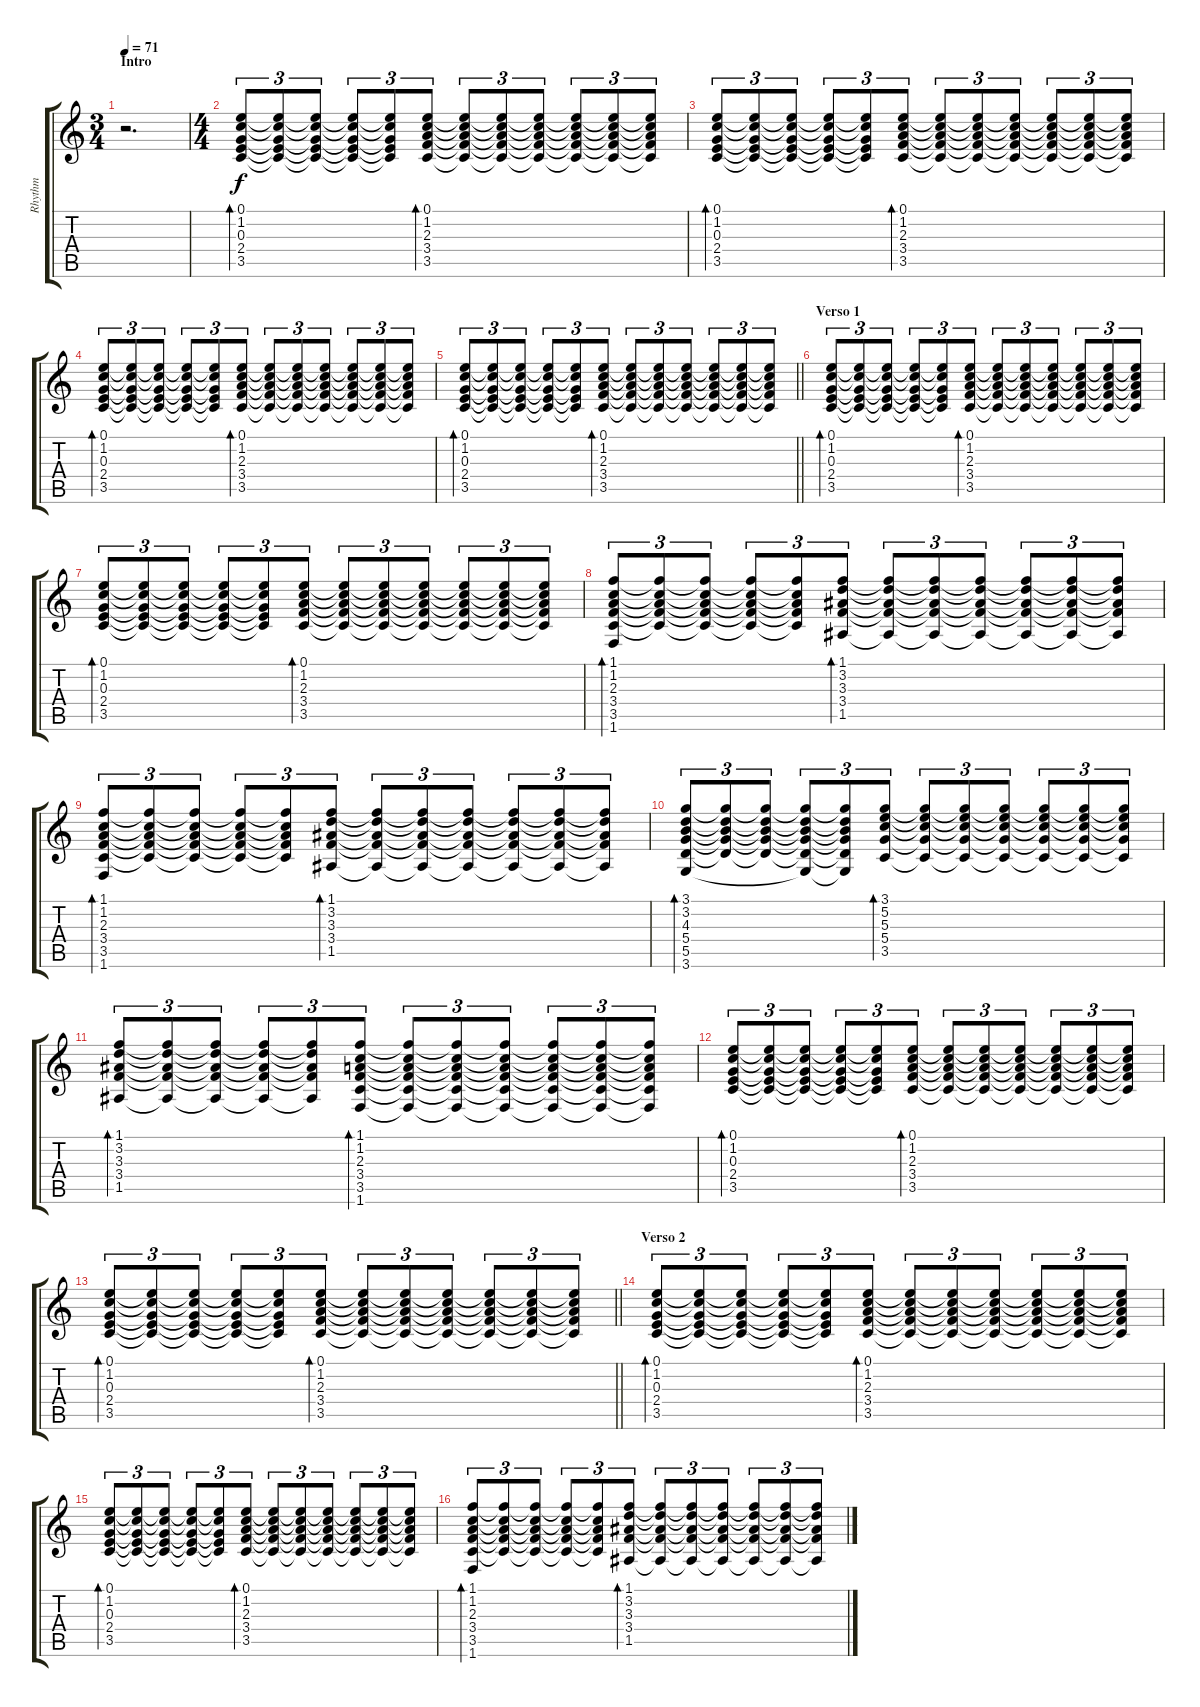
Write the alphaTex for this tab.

\track ("Rhythm" "Rhythm") {instrument electricguitarclean}
\staff {score tabs}
\tuning (E4 B3 G3 D3 A2 E2) {hide}
\ts (3 4)
\section ("" "Intro")
\tempo 71
\clef g2
\ks c
r.2{d dy f instrument electricguitarclean} |
\ts (4 4)
(0.1 1.2 0.3 2.4 3.5).8{tu (3 2) bd 120} (0.1{t} 1.2{t} 0.3{t} 2.4{t} 3.5{t}).8{tu (3 2)} (0.1{t} 1.2{t} 0.3{t} 2.4{t} 3.5{t}).8{tu (3 2)} (0.1{t} 1.2{t} 0.3{t} 2.4{t} 3.5{t}).8{tu (3 2)} (0.1{t} 1.2{t} 0.3{t} 2.4{t} 3.5{t}).8{tu (3 2)} (0.1 1.2 2.3 3.4 3.5).8{tu (3 2) bd 120} (0.1{t} 1.2{t} 2.3{t} 3.4{t} 3.5{t}).8{tu (3 2)} (0.1{t} 1.2{t} 2.3{t} 3.4{t} 3.5{t}).8{tu (3 2)} (0.1{t} 1.2{t} 2.3{t} 3.4{t} 3.5{t}).8{tu (3 2)} (0.1{t} 1.2{t} 2.3{t} 3.4{t} 3.5{t}).8{tu (3 2)} (0.1{t} 1.2{t} 2.3{t} 3.4{t} 3.5{t}).8{tu (3 2)} (0.1{t} 1.2{t} 2.3{t} 3.4{t} 3.5{t}).8{tu (3 2)} |
(0.1 1.2 0.3 2.4 3.5).8{tu (3 2) bd 120} (0.1{t} 1.2{t} 0.3{t} 2.4{t} 3.5{t}).8{tu (3 2)} (0.1{t} 1.2{t} 0.3{t} 2.4{t} 3.5{t}).8{tu (3 2)} (0.1{t} 1.2{t} 0.3{t} 2.4{t} 3.5{t}).8{tu (3 2)} (0.1{t} 1.2{t} 0.3{t} 2.4{t} 3.5{t}).8{tu (3 2)} (0.1 1.2 2.3 3.4 3.5).8{tu (3 2) bd 120} (0.1{t} 1.2{t} 2.3{t} 3.4{t} 3.5{t}).8{tu (3 2)} (0.1{t} 1.2{t} 2.3{t} 3.4{t} 3.5{t}).8{tu (3 2)} (0.1{t} 1.2{t} 2.3{t} 3.4{t} 3.5{t}).8{tu (3 2)} (0.1{t} 1.2{t} 2.3{t} 3.4{t} 3.5{t}).8{tu (3 2)} (0.1{t} 1.2{t} 2.3{t} 3.4{t} 3.5{t}).8{tu (3 2)} (0.1{t} 1.2{t} 2.3{t} 3.4{t} 3.5{t}).8{tu (3 2)} |
(0.1 1.2 0.3 2.4 3.5).8{tu (3 2) bd 120} (0.1{t} 1.2{t} 0.3{t} 2.4{t} 3.5{t}).8{tu (3 2)} (0.1{t} 1.2{t} 0.3{t} 2.4{t} 3.5{t}).8{tu (3 2)} (0.1{t} 1.2{t} 0.3{t} 2.4{t} 3.5{t}).8{tu (3 2)} (0.1{t} 1.2{t} 0.3{t} 2.4{t} 3.5{t}).8{tu (3 2)} (0.1 1.2 2.3 3.4 3.5).8{tu (3 2) bd 120} (0.1{t} 1.2{t} 2.3{t} 3.4{t} 3.5{t}).8{tu (3 2)} (0.1{t} 1.2{t} 2.3{t} 3.4{t} 3.5{t}).8{tu (3 2)} (0.1{t} 1.2{t} 2.3{t} 3.4{t} 3.5{t}).8{tu (3 2)} (0.1{t} 1.2{t} 2.3{t} 3.4{t} 3.5{t}).8{tu (3 2)} (0.1{t} 1.2{t} 2.3{t} 3.4{t} 3.5{t}).8{tu (3 2)} (0.1{t} 1.2{t} 2.3{t} 3.4{t} 3.5{t}).8{tu (3 2)} |
\barLineRight lightlight
(0.1 1.2 0.3 2.4 3.5).8{tu (3 2) bd 120} (0.1{t} 1.2{t} 0.3{t} 2.4{t} 3.5{t}).8{tu (3 2)} (0.1{t} 1.2{t} 0.3{t} 2.4{t} 3.5{t}).8{tu (3 2)} (0.1{t} 1.2{t} 0.3{t} 2.4{t} 3.5{t}).8{tu (3 2)} (0.1{t} 1.2{t} 0.3{t} 2.4{t} 3.5{t}).8{tu (3 2)} (0.1 1.2 2.3 3.4 3.5).8{tu (3 2) bd 120} (0.1{t} 1.2{t} 2.3{t} 3.4{t} 3.5{t}).8{tu (3 2)} (0.1{t} 1.2{t} 2.3{t} 3.4{t} 3.5{t}).8{tu (3 2)} (0.1{t} 1.2{t} 2.3{t} 3.4{t} 3.5{t}).8{tu (3 2)} (0.1{t} 1.2{t} 2.3{t} 3.4{t} 3.5{t}).8{tu (3 2)} (0.1{t} 1.2{t} 2.3{t} 3.4{t} 3.5{t}).8{tu (3 2)} (0.1{t} 1.2{t} 2.3{t} 3.4{t} 3.5{t}).8{tu (3 2)} |
\section ("" "Verso 1")
(0.1 1.2 0.3 2.4 3.5).8{tu (3 2) bd 120} (0.1{t} 1.2{t} 0.3{t} 2.4{t} 3.5{t}).8{tu (3 2)} (0.1{t} 1.2{t} 0.3{t} 2.4{t} 3.5{t}).8{tu (3 2)} (0.1{t} 1.2{t} 0.3{t} 2.4{t} 3.5{t}).8{tu (3 2)} (0.1{t} 1.2{t} 0.3{t} 2.4{t} 3.5{t}).8{tu (3 2)} (0.1 1.2 2.3 3.4 3.5).8{tu (3 2) bd 120} (0.1{t} 1.2{t} 2.3{t} 3.4{t} 3.5{t}).8{tu (3 2)} (0.1{t} 1.2{t} 2.3{t} 3.4{t} 3.5{t}).8{tu (3 2)} (0.1{t} 1.2{t} 2.3{t} 3.4{t} 3.5{t}).8{tu (3 2)} (0.1{t} 1.2{t} 2.3{t} 3.4{t} 3.5{t}).8{tu (3 2)} (0.1{t} 1.2{t} 2.3{t} 3.4{t} 3.5{t}).8{tu (3 2)} (0.1{t} 1.2{t} 2.3{t} 3.4{t} 3.5{t}).8{tu (3 2)} |
(0.1 1.2 0.3 2.4 3.5).8{tu (3 2) bd 120} (0.1{t} 1.2{t} 0.3{t} 2.4{t} 3.5{t}).8{tu (3 2)} (0.1{t} 1.2{t} 0.3{t} 2.4{t} 3.5{t}).8{tu (3 2)} (0.1{t} 1.2{t} 0.3{t} 2.4{t} 3.5{t}).8{tu (3 2)} (0.1{t} 1.2{t} 0.3{t} 2.4{t} 3.5{t}).8{tu (3 2)} (0.1 1.2 2.3 3.4 3.5).8{tu (3 2) bd 120} (0.1{t} 1.2{t} 2.3{t} 3.4{t} 3.5{t}).8{tu (3 2)} (0.1{t} 1.2{t} 2.3{t} 3.4{t} 3.5{t}).8{tu (3 2)} (0.1{t} 1.2{t} 2.3{t} 3.4{t} 3.5{t}).8{tu (3 2)} (0.1{t} 1.2{t} 2.3{t} 3.4{t} 3.5{t}).8{tu (3 2)} (0.1{t} 1.2{t} 2.3{t} 3.4{t} 3.5{t}).8{tu (3 2)} (0.1{t} 1.2{t} 2.3{t} 3.4{t} 3.5{t}).8{tu (3 2)} |
(1.1 1.2 2.3 3.4 3.5 1.6).8{tu (3 2) bd 120} (1.1{t} 1.2{t} 2.3{t} 3.4{t} 3.5{t}).8{tu (3 2)} (1.1{t} 1.2{t} 2.3{t} 3.4{t} 3.5{t}).8{tu (3 2)} (1.1{t} 1.2{t} 2.3{t} 3.4{t} 3.5{t}).8{tu (3 2)} (1.1{t} 1.2{t} 2.3{t} 3.4{t} 3.5{t}).8{tu (3 2)} (1.1 3.2 3.3 3.4 1.5).8{tu (3 2) bd 120} (1.1{t} 3.2{t} 3.3{t} 3.4{t} 1.5{t}).8{tu (3 2)} (1.1{t} 3.2{t} 3.3{t} 3.4{t} 1.5{t}).8{tu (3 2)} (1.1{t} 3.2{t} 3.3{t} 3.4{t} 1.5{t}).8{tu (3 2)} (1.1{t} 3.2{t} 3.3{t} 3.4{t} 1.5{t}).8{tu (3 2)} (1.1{t} 3.2{t} 3.3{t} 3.4{t} 1.5{t}).8{tu (3 2)} (1.1{t} 3.2{t} 3.3{t} 3.4{t} 1.5{t}).8{tu (3 2)} |
(1.1 1.2 2.3 3.4 3.5 1.6).8{tu (3 2) bd 120} (1.1{t} 1.2{t} 2.3{t} 3.4{t} 3.5{t}).8{tu (3 2)} (1.1{t} 1.2{t} 2.3{t} 3.4{t} 3.5{t}).8{tu (3 2)} (1.1{t} 1.2{t} 2.3{t} 3.4{t} 3.5{t}).8{tu (3 2)} (1.1{t} 1.2{t} 2.3{t} 3.4{t} 3.5{t}).8{tu (3 2)} (1.1 3.2 3.3 3.4 1.5).8{tu (3 2) bd 120} (1.1{t} 3.2{t} 3.3{t} 3.4{t} 1.5{t}).8{tu (3 2)} (1.1{t} 3.2{t} 3.3{t} 3.4{t} 1.5{t}).8{tu (3 2)} (1.1{t} 3.2{t} 3.3{t} 3.4{t} 1.5{t}).8{tu (3 2)} (1.1{t} 3.2{t} 3.3{t} 3.4{t} 1.5{t}).8{tu (3 2)} (1.1{t} 3.2{t} 3.3{t} 3.4{t} 1.5{t}).8{tu (3 2)} (1.1{t} 3.2{t} 3.3{t} 3.4{t} 1.5{t}).8{tu (3 2)} |
(3.1 3.2 4.3 5.4 5.5 3.6).8{tu (3 2) bd 120} (3.1{t} 3.2{t} 4.3{t} 5.4{t} 5.5{t}).8{tu (3 2)} (3.1{t} 3.2{t} 4.3{t} 5.4{t} 5.5{t}).8{tu (3 2)} (3.1{t} 3.2{t} 4.3{t} 5.4{t} 5.5{t} 3.6{t}).8{tu (3 2)} (3.1{t} 3.2{t} 4.3{t} 5.4{t} 5.5{t} 3.6{t}).8{tu (3 2)} (3.1 5.2 5.3 5.4 3.5).8{tu (3 2) bd 120} (3.1{t} 5.2{t} 5.3{t} 5.4{t} 3.5{t}).8{tu (3 2)} (3.1{t} 5.2{t} 5.3{t} 5.4{t} 3.5{t}).8{tu (3 2)} (3.1{t} 5.2{t} 5.3{t} 5.4{t} 3.5{t}).8{tu (3 2)} (3.1{t} 5.2{t} 5.3{t} 5.4{t} 3.5{t}).8{tu (3 2)} (3.1{t} 5.2{t} 5.3{t} 5.4{t} 3.5{t}).8{tu (3 2)} (3.1{t} 5.2{t} 5.3{t} 5.4{t} 3.5{t}).8{tu (3 2)} |
(1.1 3.2 3.3 3.4 1.5).8{tu (3 2) bd 120} (1.1{t} 3.2{t} 3.3{t} 3.4{t} 1.5{t}).8{tu (3 2)} (1.1{t} 3.2{t} 3.3{t} 3.4{t} 1.5{t}).8{tu (3 2)} (1.1{t} 3.2{t} 3.3{t} 3.4{t} 1.5{t}).8{tu (3 2)} (1.1{t} 3.2{t} 3.3{t} 3.4{t} 1.5{t}).8{tu (3 2)} (1.1 1.2 2.3 3.4 3.5 1.6).8{tu (3 2) bd 120} (1.1{t} 1.2{t} 2.3{t} 3.4{t} 3.5{t} 1.6{t}).8{tu (3 2)} (1.1{t} 1.2{t} 2.3{t} 3.4{t} 3.5{t} 1.6{t}).8{tu (3 2)} (1.1{t} 1.2{t} 2.3{t} 3.4{t} 3.5{t} 1.6{t}).8{tu (3 2)} (1.1{t} 1.2{t} 2.3{t} 3.4{t} 3.5{t} 1.6{t}).8{tu (3 2)} (1.1{t} 1.2{t} 2.3{t} 3.4{t} 3.5{t} 1.6{t}).8{tu (3 2)} (1.1{t} 1.2{t} 2.3{t} 3.4{t} 3.5{t} 1.6{t}).8{tu (3 2)} |
(0.1 1.2 0.3 2.4 3.5).8{tu (3 2) bd 120} (0.1{t} 1.2{t} 0.3{t} 2.4{t} 3.5{t}).8{tu (3 2)} (0.1{t} 1.2{t} 0.3{t} 2.4{t} 3.5{t}).8{tu (3 2)} (0.1{t} 1.2{t} 0.3{t} 2.4{t} 3.5{t}).8{tu (3 2)} (0.1{t} 1.2{t} 0.3{t} 2.4{t} 3.5{t}).8{tu (3 2)} (0.1 1.2 2.3 3.4 3.5).8{tu (3 2) bd 120} (0.1{t} 1.2{t} 2.3{t} 3.4{t} 3.5{t}).8{tu (3 2)} (0.1{t} 1.2{t} 2.3{t} 3.4{t} 3.5{t}).8{tu (3 2)} (0.1{t} 1.2{t} 2.3{t} 3.4{t} 3.5{t}).8{tu (3 2)} (0.1{t} 1.2{t} 2.3{t} 3.4{t} 3.5{t}).8{tu (3 2)} (0.1{t} 1.2{t} 2.3{t} 3.4{t} 3.5{t}).8{tu (3 2)} (0.1{t} 1.2{t} 2.3{t} 3.4{t} 3.5{t}).8{tu (3 2)} |
\barLineRight lightlight
(0.1 1.2 0.3 2.4 3.5).8{tu (3 2) bd 120} (0.1{t} 1.2{t} 0.3{t} 2.4{t} 3.5{t}).8{tu (3 2)} (0.1{t} 1.2{t} 0.3{t} 2.4{t} 3.5{t}).8{tu (3 2)} (0.1{t} 1.2{t} 0.3{t} 2.4{t} 3.5{t}).8{tu (3 2)} (0.1{t} 1.2{t} 0.3{t} 2.4{t} 3.5{t}).8{tu (3 2)} (0.1 1.2 2.3 3.4 3.5).8{tu (3 2) bd 120} (0.1{t} 1.2{t} 2.3{t} 3.4{t} 3.5{t}).8{tu (3 2)} (0.1{t} 1.2{t} 2.3{t} 3.4{t} 3.5{t}).8{tu (3 2)} (0.1{t} 1.2{t} 2.3{t} 3.4{t} 3.5{t}).8{tu (3 2)} (0.1{t} 1.2{t} 2.3{t} 3.4{t} 3.5{t}).8{tu (3 2)} (0.1{t} 1.2{t} 2.3{t} 3.4{t} 3.5{t}).8{tu (3 2)} (0.1{t} 1.2{t} 2.3{t} 3.4{t} 3.5{t}).8{tu (3 2)} |
\section ("" "Verso 2")
(0.1 1.2 0.3 2.4 3.5).8{tu (3 2) bd 120} (0.1{t} 1.2{t} 0.3{t} 2.4{t} 3.5{t}).8{tu (3 2)} (0.1{t} 1.2{t} 0.3{t} 2.4{t} 3.5{t}).8{tu (3 2)} (0.1{t} 1.2{t} 0.3{t} 2.4{t} 3.5{t}).8{tu (3 2)} (0.1{t} 1.2{t} 0.3{t} 2.4{t} 3.5{t}).8{tu (3 2)} (0.1 1.2 2.3 3.4 3.5).8{tu (3 2) bd 120} (0.1{t} 1.2{t} 2.3{t} 3.4{t} 3.5{t}).8{tu (3 2)} (0.1{t} 1.2{t} 2.3{t} 3.4{t} 3.5{t}).8{tu (3 2)} (0.1{t} 1.2{t} 2.3{t} 3.4{t} 3.5{t}).8{tu (3 2)} (0.1{t} 1.2{t} 2.3{t} 3.4{t} 3.5{t}).8{tu (3 2)} (0.1{t} 1.2{t} 2.3{t} 3.4{t} 3.5{t}).8{tu (3 2)} (0.1{t} 1.2{t} 2.3{t} 3.4{t} 3.5{t}).8{tu (3 2)} |
(0.1 1.2 0.3 2.4 3.5).8{tu (3 2) bd 120} (0.1{t} 1.2{t} 0.3{t} 2.4{t} 3.5{t}).8{tu (3 2)} (0.1{t} 1.2{t} 0.3{t} 2.4{t} 3.5{t}).8{tu (3 2)} (0.1{t} 1.2{t} 0.3{t} 2.4{t} 3.5{t}).8{tu (3 2)} (0.1{t} 1.2{t} 0.3{t} 2.4{t} 3.5{t}).8{tu (3 2)} (0.1 1.2 2.3 3.4 3.5).8{tu (3 2) bd 120} (0.1{t} 1.2{t} 2.3{t} 3.4{t} 3.5{t}).8{tu (3 2)} (0.1{t} 1.2{t} 2.3{t} 3.4{t} 3.5{t}).8{tu (3 2)} (0.1{t} 1.2{t} 2.3{t} 3.4{t} 3.5{t}).8{tu (3 2)} (0.1{t} 1.2{t} 2.3{t} 3.4{t} 3.5{t}).8{tu (3 2)} (0.1{t} 1.2{t} 2.3{t} 3.4{t} 3.5{t}).8{tu (3 2)} (0.1{t} 1.2{t} 2.3{t} 3.4{t} 3.5{t}).8{tu (3 2)} |
(1.1 1.2 2.3 3.4 3.5 1.6).8{tu (3 2) bd 120} (1.1{t} 1.2{t} 2.3{t} 3.4{t} 3.5{t}).8{tu (3 2)} (1.1{t} 1.2{t} 2.3{t} 3.4{t} 3.5{t}).8{tu (3 2)} (1.1{t} 1.2{t} 2.3{t} 3.4{t} 3.5{t}).8{tu (3 2)} (1.1{t} 1.2{t} 2.3{t} 3.4{t} 3.5{t}).8{tu (3 2)} (1.1 3.2 3.3 3.4 1.5).8{tu (3 2) bd 120} (1.1{t} 3.2{t} 3.3{t} 3.4{t} 1.5{t}).8{tu (3 2)} (1.1{t} 3.2{t} 3.3{t} 3.4{t} 1.5{t}).8{tu (3 2)} (1.1{t} 3.2{t} 3.3{t} 3.4{t} 1.5{t}).8{tu (3 2)} (1.1{t} 3.2{t} 3.3{t} 3.4{t} 1.5{t}).8{tu (3 2)} (1.1{t} 3.2{t} 3.3{t} 3.4{t} 1.5{t}).8{tu (3 2)} (1.1{t} 3.2{t} 3.3{t} 3.4{t} 1.5{t}).8{tu (3 2)}
